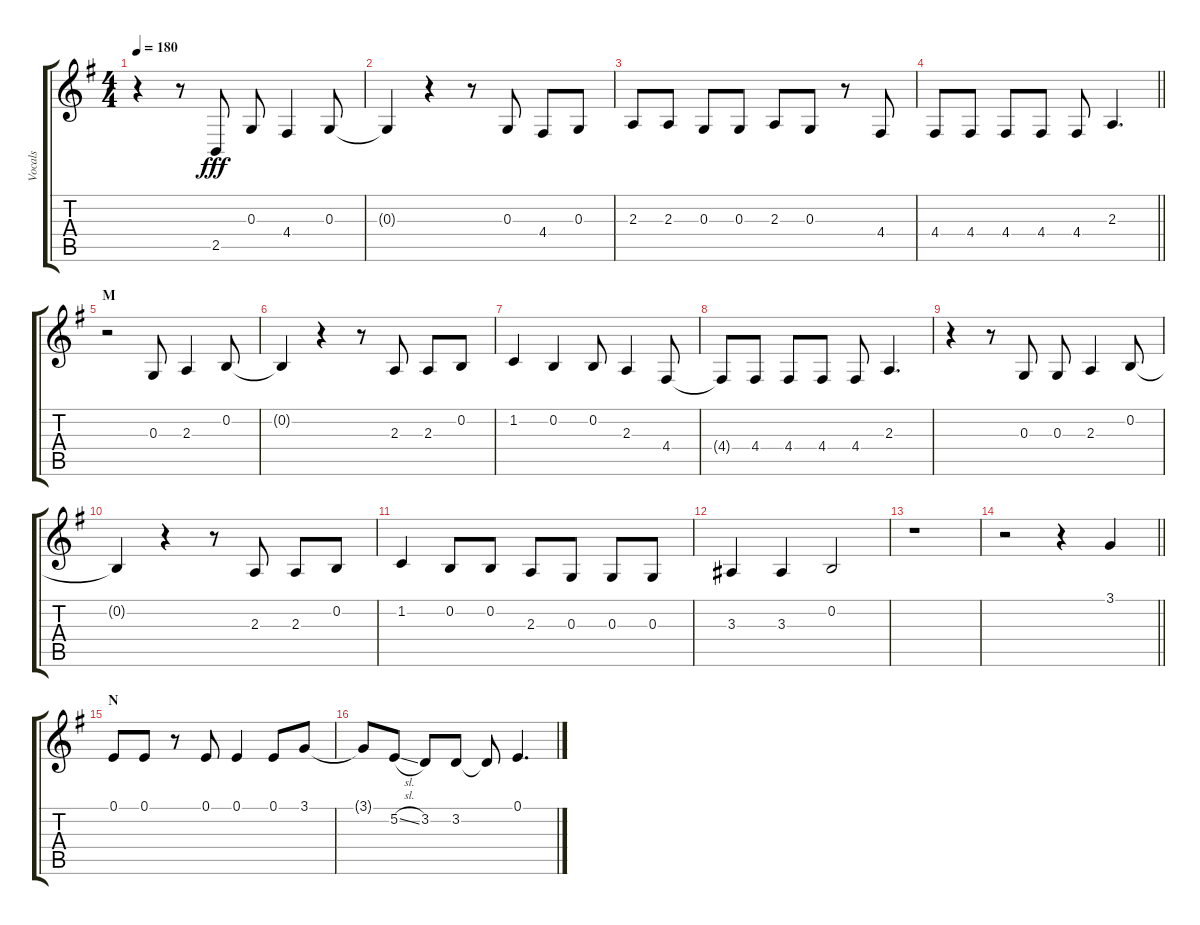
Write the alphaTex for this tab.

\track ("Vocals" "Vocals") {instrument voiceoohs}
\staff {score tabs}
\tuning (E4 B3 G3 D3 A2 E2) {hide}
\ts (4 4)
\tempo 180
\clef g2
\ks g
r.4{dy fff} r.8 2.5.8 0.3.8 4.4.4 0.3.8 |
0.3{t}.4 r.4 r.8 0.3.8 4.4.8 0.3.8 |
2.3.8 2.3.8 0.3.8 0.3.8 2.3.8 0.3.8 r.8 4.4.8 |
\barLineRight lightlight
4.4.8 4.4.8 4.4.8 4.4.8 4.4.8 2.3.4{d} |
\section ("" "M")
r.2 0.3.8 2.3.4 0.2.8 |
0.2{t}.4 r.4 r.8 2.3.8 2.3.8 0.2.8 |
1.2.4 0.2.4 0.2.8 2.3.4 4.4.8 |
4.4{t}.8 4.4.8 4.4.8 4.4.8 4.4.8 2.3.4{d} |
r.4 r.8 0.3.8 0.3.8 2.3.4 0.2.8 |
0.2{t}.4 r.4 r.8 2.3.8 2.3.8 0.2.8 |
1.2.4 0.2.8 0.2.8 2.3.8 0.3.8 0.3.8 0.3.8 |
3.3.4 3.3.4 0.2.2 |
r.1 |
\barLineRight lightlight
r.2 r.4 3.1.4 |
\section ("" "N")
0.1.8 0.1.8 r.8 0.1.8 0.1.4 0.1.8 3.1.8 |
3.1{t}.8 5.2{sl}.8 3.2.8 3.2.8 3.2{t}.8 0.1.4{d}
